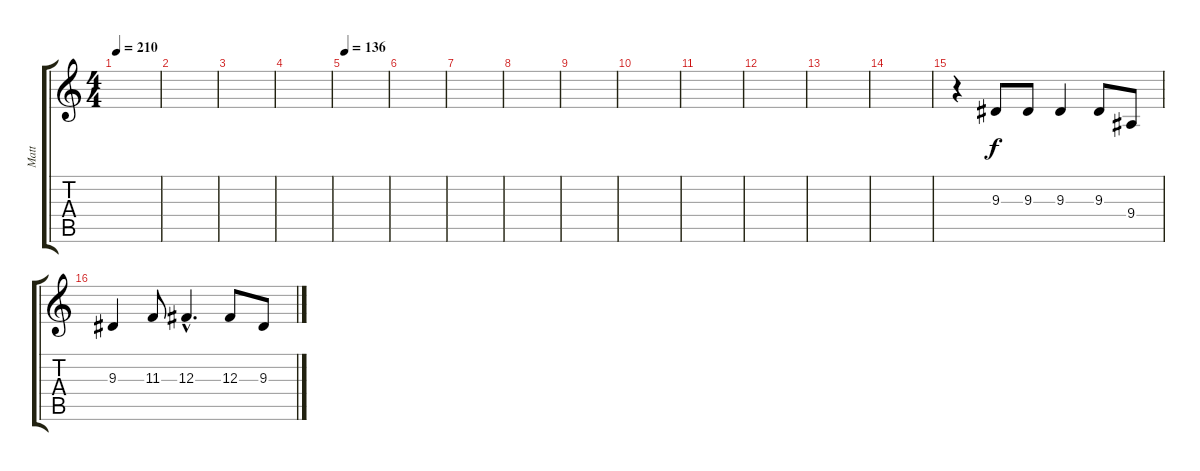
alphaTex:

\track ("Matt" "Matt") {instrument lead1square}
\staff {score tabs}
\tuning (Eb4 Bb3 Gb3 Db3 Ab2 Eb2) {hide}
\ts (4 4)
\tempo 210
\clef g2
\ks c
|
|
|
|
\tempo 136
|
|
|
|
|
|
|
|
|
|
r.4 9.3.8 9.3.8 9.3.4 9.3.8 9.4.8 |
9.3.4 11.3.8 12.3{hac}.4{d} 12.3.8 9.3.8
